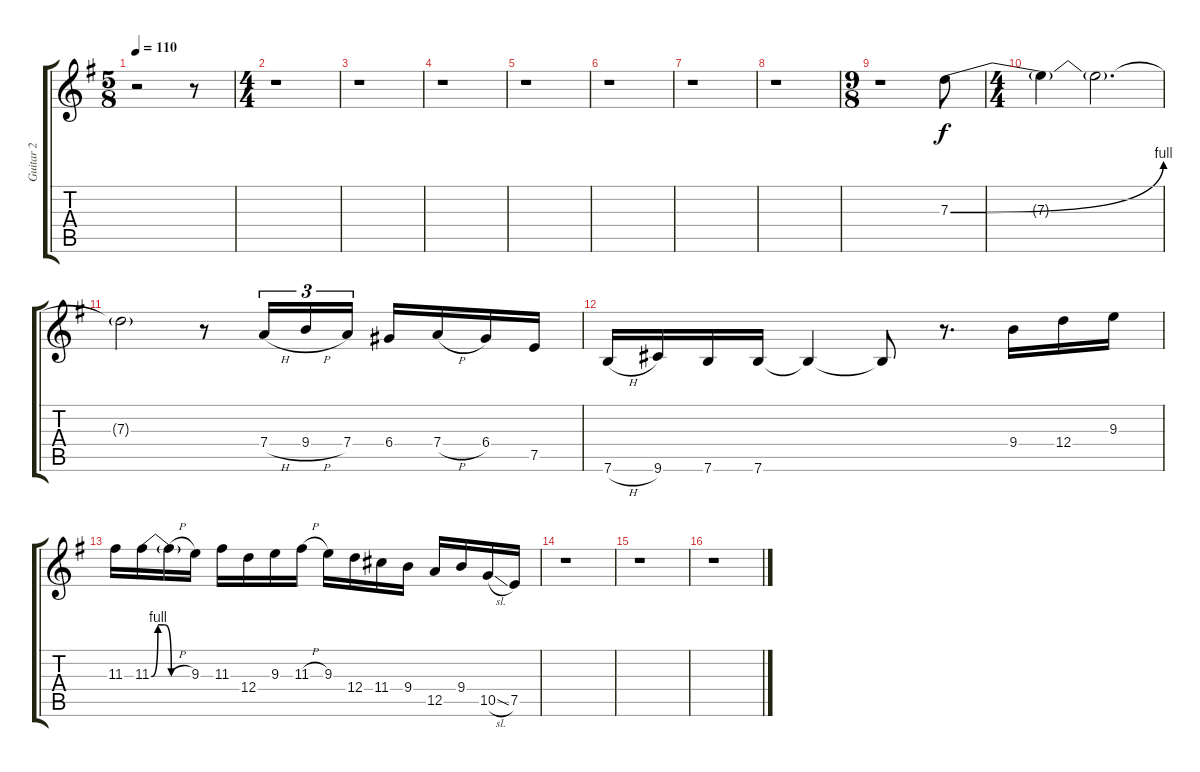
\track ("Guitar 2" "Guitar 2") {instrument distortionguitar}
\staff {score tabs}
\tuning (E4 B3 G3 D3 A2 E2) {hide}
\ts (5 8)
\tempo 110
\clef g2
\ks g
r.2{dy f} r.8 |
\ts (4 4)
r.1 |
r.1 |
r.1 |
r.1 |
r.1 |
r.1 |
r.1 |
\ts (9 8)
r.1 7.3{be (bend 0 0 60 4)}.8{instrument distortionguitar} |
\ts (4 4)
7.3{t}.4 7.3{t}.2{d} |
7.3{t}.2 r.8 7.4{h}.16{tu (3 2)} 9.4{h}.16{tu (3 2)} 7.4.16{tu (3 2)} 6.4.16 7.4{h}.16 6.4.16 7.5.16 |
7.6{h}.16 9.6.16 7.6.16 7.6.16 7.6{t}.4 7.6{t}.8 r.8{d} 9.4.16 12.4.16 9.3.16 |
11.3.16 11.3{be (custom 0 0 10 4 20 4 30 0 60 0)}.16 11.3{h t}.16 9.3.16 11.3.16 12.4.16 9.3.16 11.3{h}.16 9.3.16 12.4.16 11.4.16 9.4.16 12.5.16 9.4.16 10.5{sl}.16 7.5.16 |
r.1 |
r.1 |
r.1
